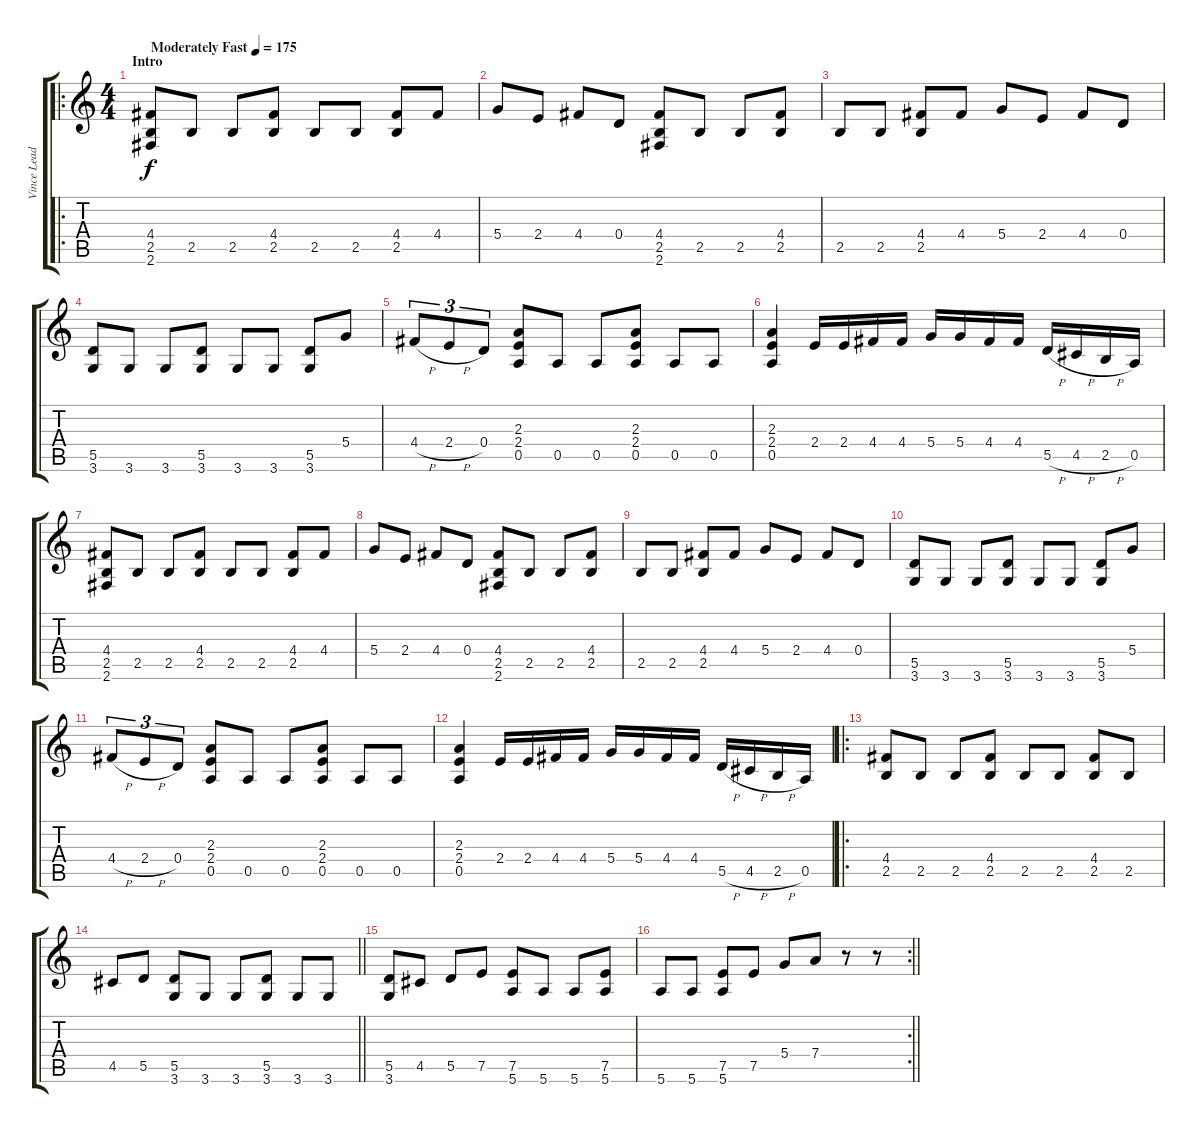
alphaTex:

\track ("Vince Lead" "Vince Lead") {instrument distortionguitar}
\staff {score tabs}
\tuning (E4 B3 G3 D3 A2 E2) {hide}
\ro
\ts (4 4)
\section ("" "Intro")
\tempo (175 "Moderately Fast")
\clef g2
\ks c
(4.4 2.5 2.6).8{dy f instrument distortionguitar} 2.5.8 2.5.8 (4.4 2.5).8 2.5.8 2.5.8 (4.4 2.5).8 4.4.8 |
5.4.8 2.4.8 4.4.8 0.4.8 (4.4 2.5 2.6).8 2.5.8 2.5.8 (4.4 2.5).8 |
2.5.8 2.5.8 (4.4 2.5).8 4.4.8 5.4.8 2.4.8 4.4.8 0.4.8 |
(5.5 3.6).8 3.6.8 3.6.8 (5.5 3.6).8 3.6.8 3.6.8 (5.5 3.6).8 5.4.8 |
4.4{h}.8{tu (3 2)} 2.4{h}.8{tu (3 2)} 0.4.8{tu (3 2)} (2.3 2.4 0.5).8 0.5.8 0.5.8 (2.3 2.4 0.5).8 0.5.8 0.5.8 |
(2.3 2.4 0.5).4 2.4.16 2.4.16 4.4.16 4.4.16 5.4.16 5.4.16 4.4.16 4.4.16 5.5{h}.16 4.5{h}.16 2.5{h}.16 0.5.16 |
(4.4 2.5 2.6).8 2.5.8 2.5.8 (4.4 2.5).8 2.5.8 2.5.8 (4.4 2.5).8 4.4.8 |
5.4.8 2.4.8 4.4.8 0.4.8 (4.4 2.5 2.6).8 2.5.8 2.5.8 (4.4 2.5).8 |
2.5.8 2.5.8 (4.4 2.5).8 4.4.8 5.4.8 2.4.8 4.4.8 0.4.8 |
(5.5 3.6).8 3.6.8 3.6.8 (5.5 3.6).8 3.6.8 3.6.8 (5.5 3.6).8 5.4.8 |
4.4{h}.8{tu (3 2)} 2.4{h}.8{tu (3 2)} 0.4.8{tu (3 2)} (2.3 2.4 0.5).8 0.5.8 0.5.8 (2.3 2.4 0.5).8 0.5.8 0.5.8 |
(2.3 2.4 0.5).4 2.4.16 2.4.16 4.4.16 4.4.16 5.4.16 5.4.16 4.4.16 4.4.16 5.5{h}.16 4.5{h}.16 2.5{h}.16 0.5.16 |
\ro
(4.4 2.5).8 2.5.8 2.5.8 (4.4 2.5).8 2.5.8 2.5.8 (4.4 2.5).8 2.5.8 |
\barLineRight lightlight
4.5.8 5.5.8 (5.5 3.6).8 3.6.8 3.6.8 (5.5 3.6).8 3.6.8 3.6.8 |
(5.5 3.6).8 4.5.8 5.5.8 7.5.8 (7.5 5.6).8 5.6.8 5.6.8 (7.5 5.6).8 |
\rc 2
\barLineRight lightlight
5.6.8 5.6.8 (7.5 5.6).8 7.5.8 5.4.8 7.4.8 r.8 r.8
